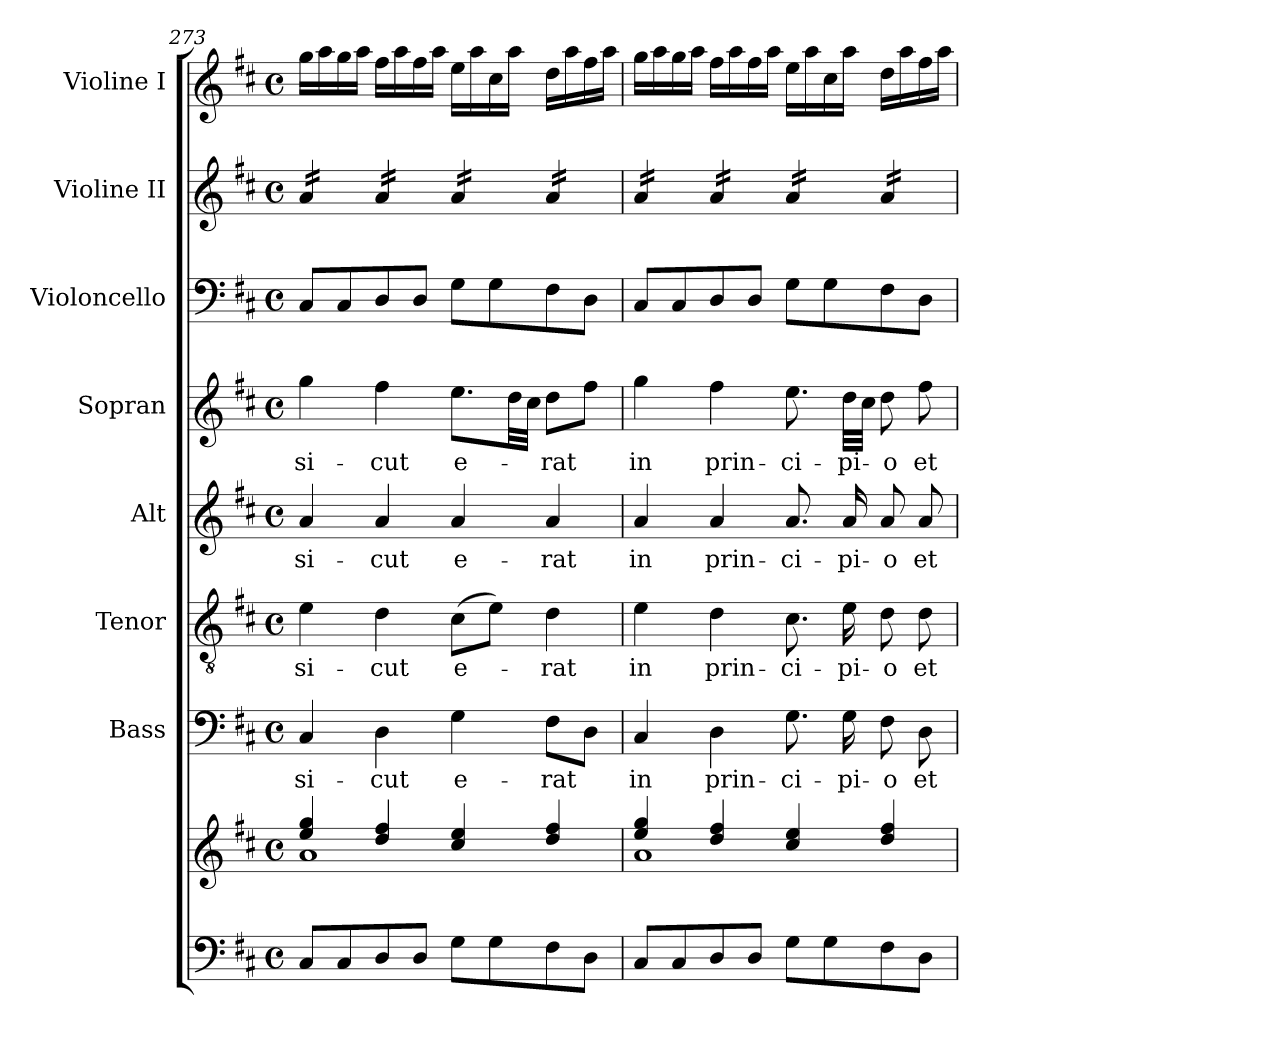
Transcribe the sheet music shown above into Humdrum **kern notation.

**kern	**kern	**kern	**text	**kern	**text	**kern	**text	**kern	**text	**kern	**kern	**kern
*part8	*part8	*part7	*part7	*part6	*part6	*part5	*part5	*part4	*part4	*part3	*part2	*part1
*staff9	*staff8	*staff7	*staff7	*staff6	*staff6	*staff5	*staff5	*staff4	*staff4	*staff3	*staff2	*staff1
*	*	*I"Bass	*	*I"Tenor	*	*I"Alt	*	*I"Sopran	*	*I"Violoncello	*I"Violine II	*I"Violine I
*	*	*I'B.	*	*I'T.	*	*I'A.	*	*I'S.	*	*I'Vc.	*I'Vl. II	*I'Vl. I
!!LO:PB:g=z
*clefF4	*clefG2	*clefF4	*	*clefGv2	*	*clefG2	*	*clefG2	*	*clefF4	*clefG2	*clefG2
*	*	*	*	*	*	*	*	*	*	*ITrd7c12	*	*
*k[f#c#]	*k[f#c#]	*k[f#c#]	*	*k[f#c#]	*	*k[f#c#]	*	*k[f#c#]	*	*k[f#c#]	*k[f#c#]	*k[f#c#]
*D:	*D:	*D:	*	*D:	*	*D:	*	*D:	*	*D:	*D:	*D:
*M4/4	*M4/4	*M4/4	*	*M4/4	*	*M4/4	*	*M4/4	*	*M4/4	*M4/4	*M4/4
*met(c)	*met(c)	*met(c)	*	*met(c)	*	*met(c)	*	*met(c)	*	*met(c)	*met(c)	*met(c)
=273	=273	=273	=273	=273	=273	=273	=273	=273	=273	=273	=273	=273
*	*^	*	*	*	*	*	*	*	*	*	*	*
!	!	!	!	!LO:LY:b	!	!LO:LY:b	!	!LO:LY:b	!	!LO:LY:b	!	!	!
*	*	*	*	*	*	*	*	*	*	*	*	*tremolo	*
8C#/L	4ee/ 4gg/	1a	4C#/	si-	4e\	si-	4a/	si-	4gg\	si-	8CC#/L	16a/LL	16gg\LL
.	.	.	.	.	.	.	.	.	.	.	.	16a/	16aa\
8C#/	.	.	.	.	.	.	.	.	.	.	8CC#/	16a/	16gg\
.	.	.	.	.	.	.	.	.	.	.	.	16a/JJ	16aa\JJ
!	!	!	!	!LO:LY:b	!	!LO:LY:b	!	!LO:LY:b	!	!LO:LY:b	!	!	!
8D/	4dd/ 4ff#/	.	4D\	-cut	4d\	-cut	4a/	-cut	4ff#\	-cut	8DD/	16a/LL	16ff#\LL
.	.	.	.	.	.	.	.	.	.	.	.	16a/	16aa\
8D/J	.	.	.	.	.	.	.	.	.	.	8DD/J	16a/	16ff#\
.	.	.	.	.	.	.	.	.	.	.	.	16a/JJ	16aa\JJ
!	!	!	!	!LO:LY:b	!	!LO:LY:b	!	!LO:LY:b	!	!LO:LY:b	!	!	!
8G\L	4cc#/ 4ee/	.	4G\	e-	(>8c#\L	e-	4a/	e-	8.ee\L	e-	8GG\L	16a/LL	16ee\LL
.	.	.	.	.	.	.	.	.	.	.	.	16a/	16aa\
8G\	.	.	.	.	8e\J)	.	.	.	.	.	8GG\	16a/	16cc#\
.	.	.	.	.	.	.	.	.	32dd\LL	.	.	16a/JJ	16aa\JJ
.	.	.	.	.	.	.	.	.	32cc#\JJJ	.	.	.	.
!	!	!	!	!LO:LY:b	!	!LO:LY:b	!	!LO:LY:b	!	!LO:LY:b	!	!	!
8F#\	4dd/ 4ff#/	.	8F#\L	-rat	4d\	-rat	4a/	-rat	8dd\L	-rat	8FF#\	16a/LL	16dd\LL
.	.	.	.	.	.	.	.	.	.	.	.	16a/	16aa\
8D\J	.	.	8D\J	.	.	.	.	.	8ff#\J	.	8DD\J	16a/	16ff#\
.	.	.	.	.	.	.	.	.	.	.	.	16a/JJ	16aa\JJ
=274	=274	=274	=274	=274	=274	=274	=274	=274	=274	=274	=274	=274	=274
!	!	!	!	!LO:LY:b	!	!LO:LY:b	!	!LO:LY:b	!	!LO:LY:b	!	!	!
8C#/L	4ee/ 4gg/	1a	4C#/	in	4e\	in	4a/	in	4gg\	in	8CC#/L	16a/LL	16gg\LL
.	.	.	.	.	.	.	.	.	.	.	.	16a/	16aa\
8C#/	.	.	.	.	.	.	.	.	.	.	8CC#/	16a/	16gg\
.	.	.	.	.	.	.	.	.	.	.	.	16a/JJ	16aa\JJ
!	!	!	!	!LO:LY:b	!	!LO:LY:b	!	!LO:LY:b	!	!LO:LY:b	!	!	!
8D/	4dd/ 4ff#/	.	4D\	prin-	4d\	prin-	4a/	prin-	4ff#\	prin-	8DD/	16a/LL	16ff#\LL
.	.	.	.	.	.	.	.	.	.	.	.	16a/	16aa\
8D/J	.	.	.	.	.	.	.	.	.	.	8DD/J	16a/	16ff#\
.	.	.	.	.	.	.	.	.	.	.	.	16a/JJ	16aa\JJ
!	!	!	!	!LO:LY:b	!	!LO:LY:b	!	!LO:LY:b	!	!LO:LY:b	!	!	!
8G\L	4cc#/ 4ee/	.	8.G\	-ci-	8.c#\	-ci-	8.a/	-ci-	8.ee\	-ci-	8GG\L	16a/LL	16ee\LL
.	.	.	.	.	.	.	.	.	.	.	.	16a/	16aa\
8G\	.	.	.	.	.	.	.	.	.	.	8GG\	16a/	16cc#\
!	!	!	!	!LO:LY:b	!	!LO:LY:b	!	!LO:LY:b	!	!LO:LY:b	!	!	!
.	.	.	16G\	-pi-	16e\	-pi-	16a/	-pi-	32dd\LLL	-pi-	.	16a/JJ	16aa\JJ
.	.	.	.	.	.	.	.	.	32cc#\JJJ	.	.	.	.
!	!	!	!	!LO:LY:b	!	!LO:LY:b	!	!LO:LY:b	!	!LO:LY:b	!	!	!
8F#\	4dd/ 4ff#/	.	8F#\	-o	8d\	-o	8a/	-o	8dd\	-o	8FF#\	16a/LL	16dd\LL
.	.	.	.	.	.	.	.	.	.	.	.	16a/	16aa\
!	!	!	!	!LO:LY:b	!	!LO:LY:b	!	!LO:LY:b	!	!LO:LY:b	!	!	!
8D\J	.	.	8D\	et	8d\	et	8a/	et	8ff#\	et	8DD\J	16a/	16ff#\
.	.	.	.	.	.	.	.	.	.	.	.	16a/JJ	16aa\JJ
*	*	*	*	*	*	*	*	*	*	*	*	*Xtremolo	*
*	*v	*v	*	*	*	*	*	*	*	*	*	*	*
=	=	=	=	=	=	=	=	=	=	=	=	=
*-	*-	*-	*-	*-	*-	*-	*-	*-	*-	*-	*-	*-
